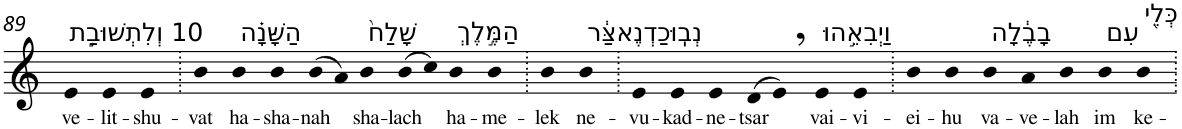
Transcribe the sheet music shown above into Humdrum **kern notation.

**kern	**text
*part1	*part1
*staff1	*staff1
*I"Piano	*
*I'Pno	*
!!LO:PB:g=z
*clefG2	*
*k[]	*
=89	=89
!LO:TX:a:t=10 וְלִתְשׁוּבַ֣ת	!
!	!LO:LY:b
4e	ve-
!	!LO:LY:b
4e	-lit-
!	!LO:LY:b
4e	-shu-
=90.	=90.
!	!LO:LY:b
4b	-vat
!LO:TX:a:t=הַשָּׁנָ֗ה	!
!	!LO:LY:b
4b	ha-
!	!LO:LY:b
4b	-sha-
!	!LO:LY:b
(>8b	-nah
8a)	.
!LO:TX:a:t=שָׁלַח֙	!
!	!LO:LY:b
4b	sha-
!	!LO:LY:b
(>8b	-lach
8cc)	.
!LO:TX:a:t=הַמֶּ֣לֶךְ	!
!	!LO:LY:b
4b	ha-
!	!LO:LY:b
4b	-me-
=91.	=91.
!	!LO:LY:b
4b	-lek
!LO:TX:a:t=נְבֽוּכַדְנֶאצַּ֔ר	!
!	!LO:LY:b
4b	ne-
=92.	=92.
!	!LO:LY:b
4e	-vu-
!	!LO:LY:b
4e	-kad-
!	!LO:LY:b
4e	-ne-
!	!LO:LY:b
(>8d	-tsar
8e,)	.
!LO:TX:a:t=וַיְבִאֵ֣הוּ	!
!	!LO:LY:b
4e	vai-
!	!LO:LY:b
4e	-vi-
=93.	=93.
!	!LO:LY:b
4b	-ei-
!	!LO:LY:b
4b	-hu
!LO:TX:a:t=בָבֶ֔לָה	!
!	!LO:LY:b
4b	va-
!	!LO:LY:b
4a	-ve-
!	!LO:LY:b
4b	-lah
!LO:TX:a:t=עִם	!
!	!LO:LY:b
4b	im
!LO:TX:a:t=כְּלֵ֖י	!
!	!LO:LY:b
4b	ke-
=.	=.
*-	*-
